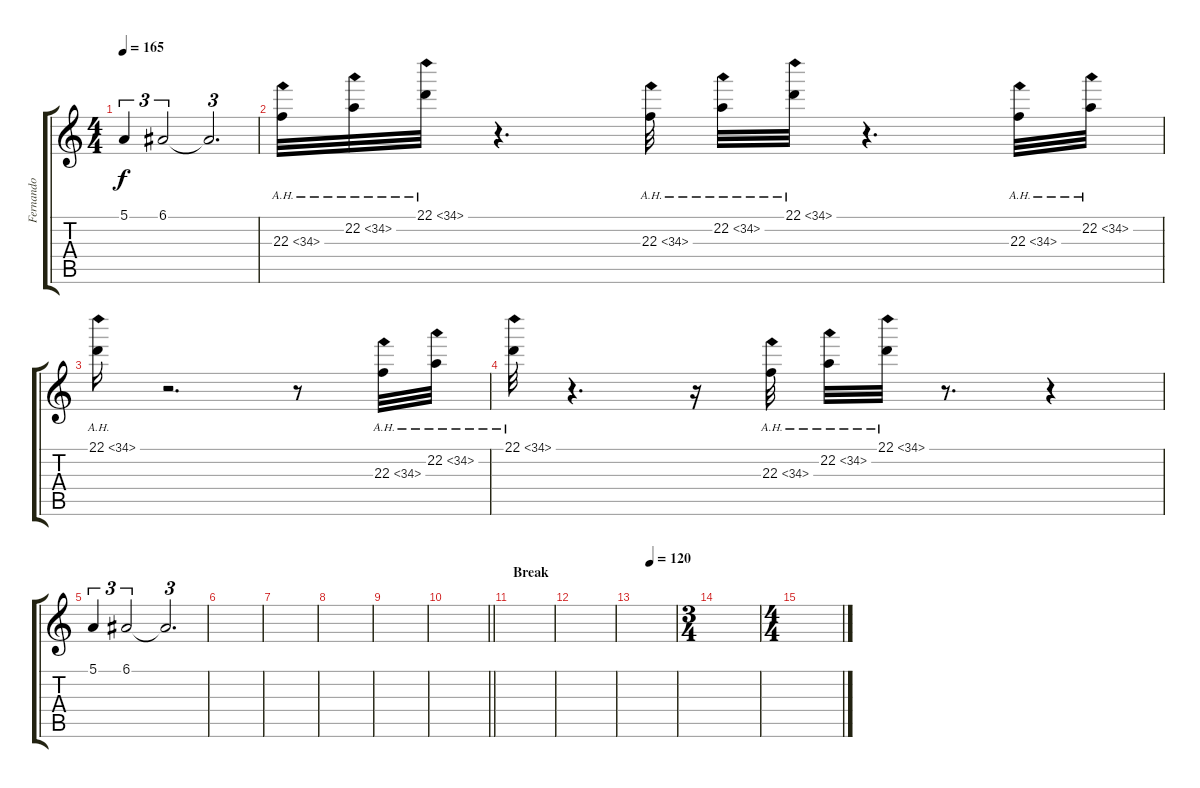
\track ("Fernando" "Fernando") {instrument flute}
\staff {score tabs}
\tuning (E4 B3 G3 D3 A2 E2) {hide}
\ts (4 4)
\tempo 165
\clef g2
\ks c
5.1.4{tu (3 2) dy f} 6.1.2{tu (3 2)} 6.1{t}.2{d tu (3 2)} |
22.3{ah 12}.32 22.2{ah 12}.32 22.1{ah 12}.32 r.4{d} 22.3{ah 12}.32 22.2{ah 12}.32 22.1{ah 12}.32 r.4{d} 22.3{ah 12}.32 22.2{ah 12}.32 |
22.1{ah 12}.16 r.2{d} r.8 22.3{ah 12}.32 22.2{ah 12}.32 |
22.1{ah 12}.32 r.4{d} r.16 22.3{ah 12}.32 22.2{ah 12}.32 22.1{ah 12}.32 r.8{d} r.4 |
5.1.4{tu (3 2)} 6.1.2{tu (3 2)} 6.1{t}.2{d tu (3 2)} |
|
|
|
|
\barLineRight lightlight
|
\section ("" "Break")
|
|
\tempo (120 0.375)
|
\ts (3 4)
|
\ts (4 4)
